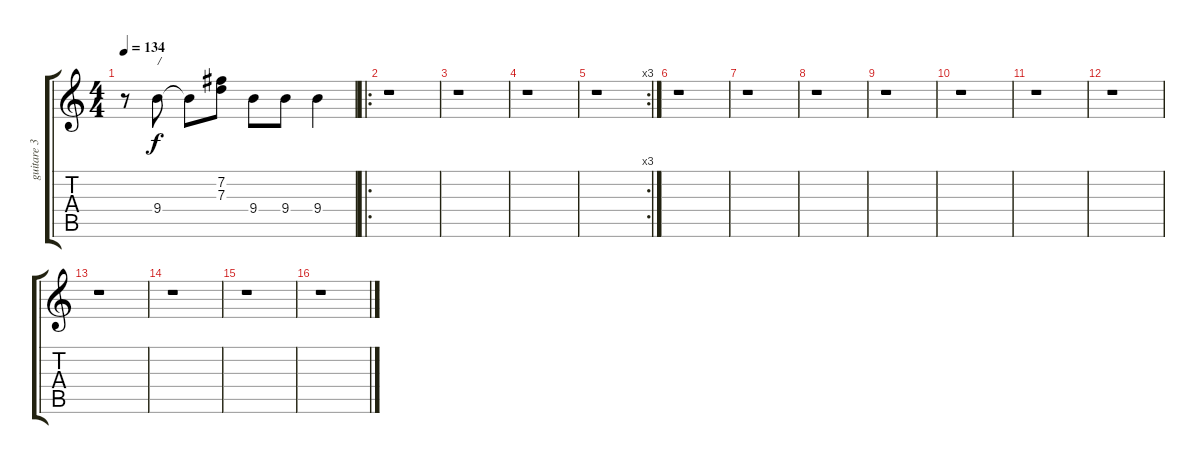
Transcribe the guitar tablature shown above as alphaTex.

\track ("guitare 3 (son saturé)" "guitare 3 ") {instrument overdrivenguitar}
\staff {score tabs}
\tuning (E4 B3 G3 D3 A2 E2) {hide}
\ts (4 4)
\tempo 134
\clef g2
\ks c
r.8{dy f} 9.4.8{txt "/"} 9.4{t}.8 (7.2 7.3).8 9.4.8 9.4.8 9.4.4 |
\ro
r.1 |
r.1 |
r.1 |
\rc 3
r.1 |
r.1 |
r.1 |
r.1 |
r.1 |
r.1 |
r.1 |
r.1 |
r.1 |
r.1 |
r.1 |
r.1
